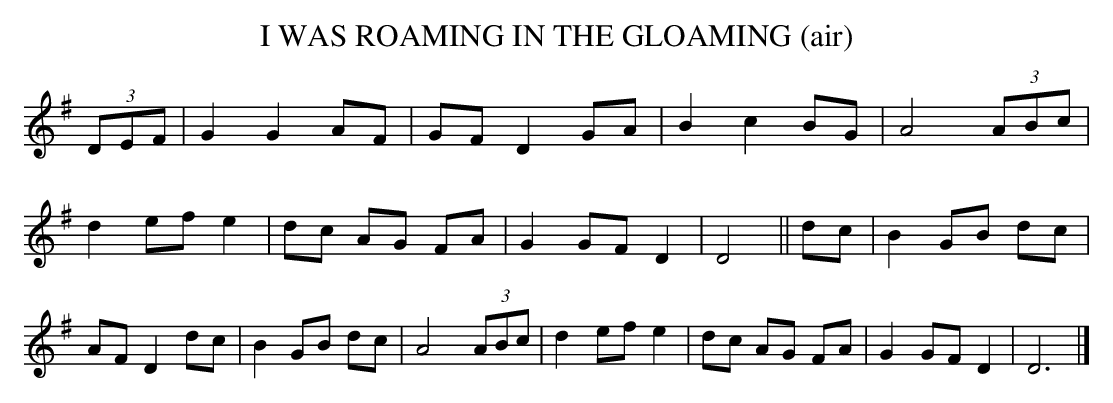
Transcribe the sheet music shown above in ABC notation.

X:1
T:I WAS ROAMING IN THE GLOAMING (air)\
Y:"moderato"\
M:3/4\
L:1/8\
K:G\
(3DEF|G2 G2 AF|GF D2 GA|B2 c2 BG|A4 (3ABc|\
d2 ef e2|dc AG FA|G2 GF D2|D4||\
dc|B2 GB dc|AF D2 dc|B2 GB dc|A4 (3ABc|\
d2 ef e2|dc AG FA|G2 GF D2|D6|]\
\
\
